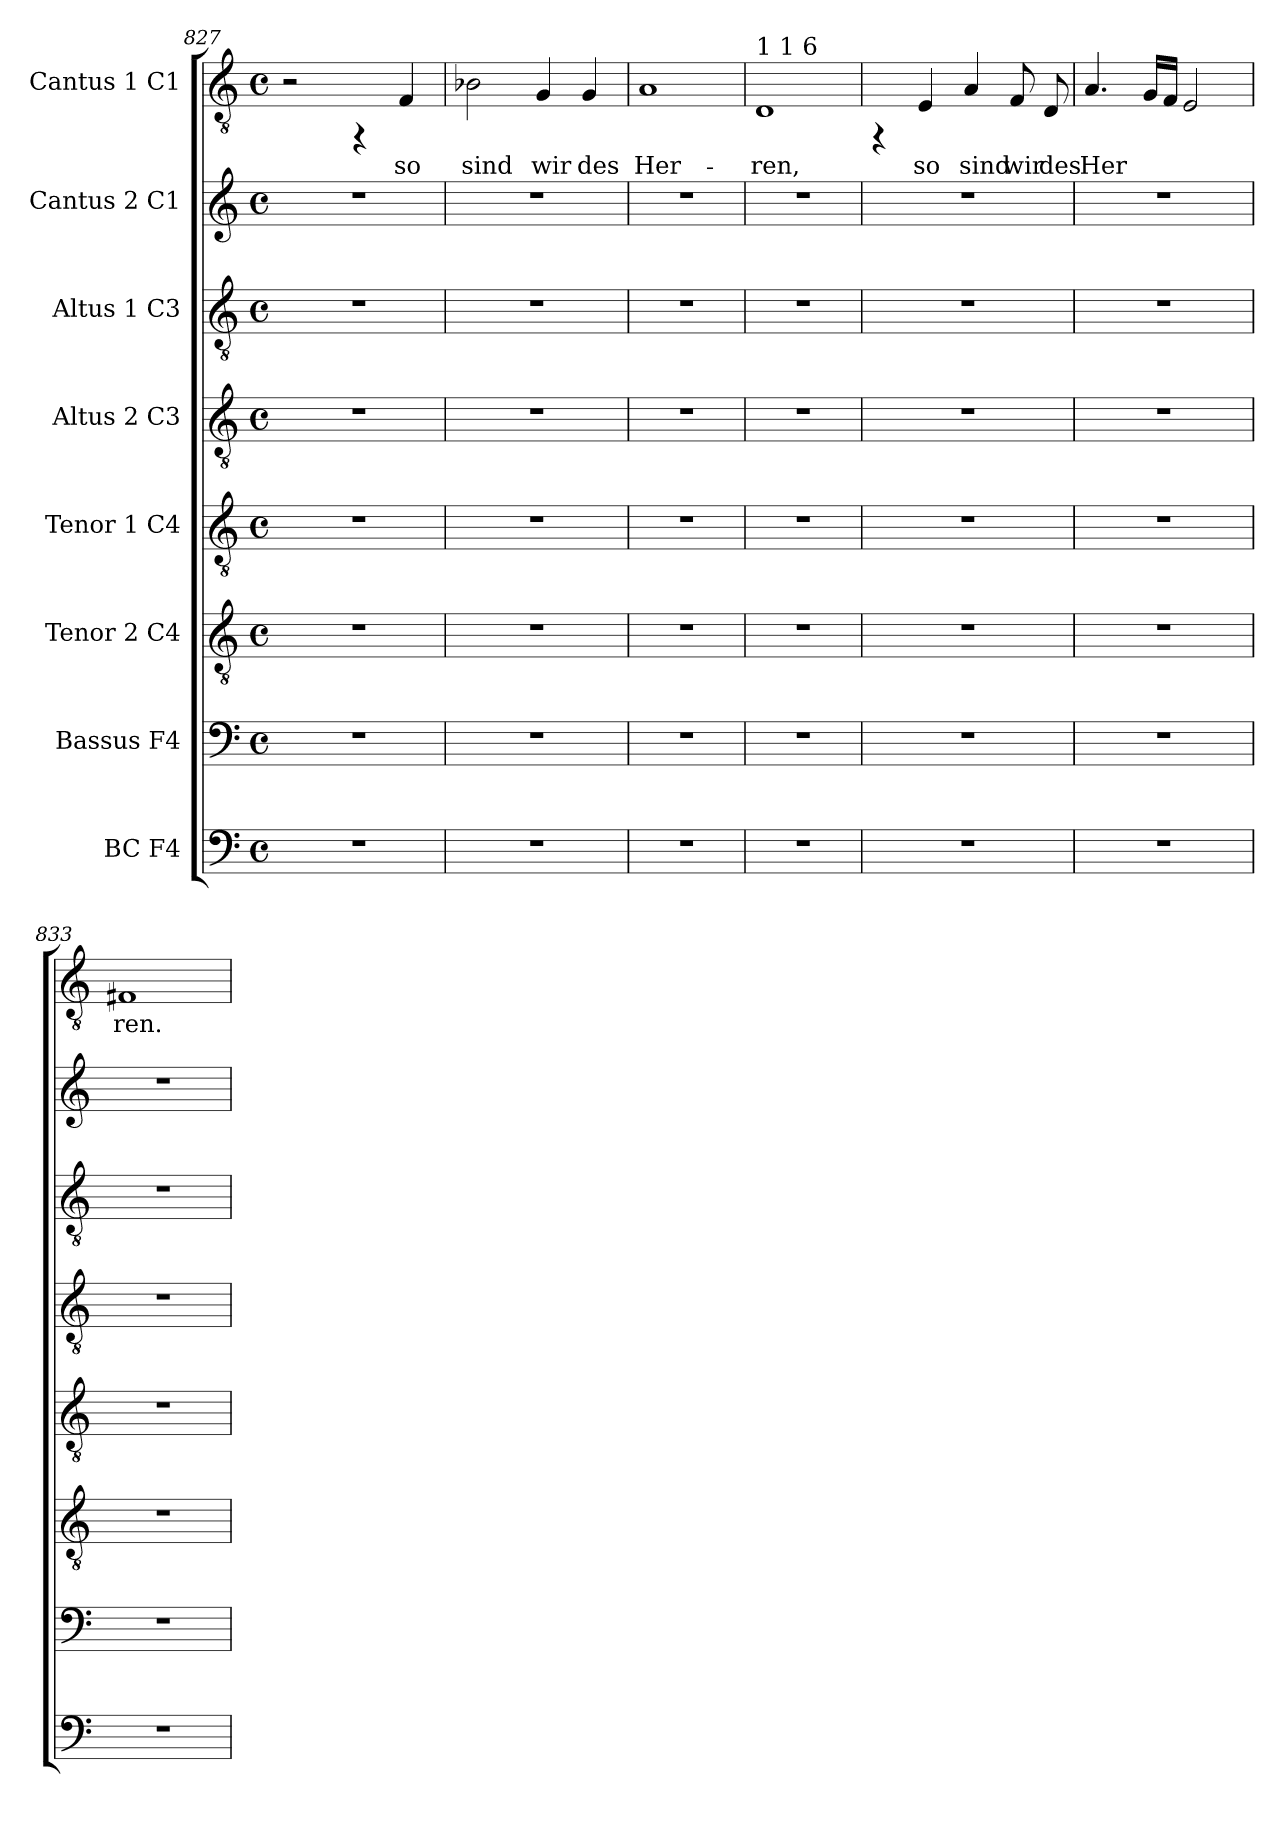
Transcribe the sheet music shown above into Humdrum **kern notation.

**kern	**kern	**kern	**kern	**kern	**kern	**kern	**kern	**text
*part8	*part7	*part6	*part5	*part4	*part3	*part2	*part1	*part1
*staff8	*staff7	*staff6	*staff5	*staff4	*staff3	*staff2	*staff1	*staff1
*I"BC  F4	*I"Bassus  F4	*I"Tenor 2  C4	*I"Tenor 1  C4	*I"Altus 2  C3	*I"Altus 1  C3	*I"Cantus 2  C1	*I"Cantus 1  C1	*
*clefF4	*clefF4	*clefGv2	*clefGv2	*clefGv2	*clefGv2	*clefG2	*clefGv2	*
*k[]	*k[]	*k[]	*k[]	*k[]	*k[]	*k[]	*k[]	*
*C:	*C:	*C:	*C:	*C:	*C:	*C:	*C:	*
*M4/4	*M4/4	*M4/4	*M4/4	*M4/4	*M4/4	*M4/4	*M4/4	*
*met(c)	*met(c)	*met(c)	*met(c)	*met(c)	*met(c)	*met(c)	*met(c)	*
=827	=827	=827	=827	=827	=827	=827	=827	=827
1r	1r	1r	1r	1r	1r	1r	2r	.
.	.	.	.	.	.	.	4rFF	.
!	!	!	!	!	!	!	!	!LO:LY:b:cj
.	.	.	.	.	.	.	4F/	so
=828	=828	=828	=828	=828	=828	=828	=828	=828
!	!	!	!	!	!	!	!	!LO:LY:b:cj
1r	1r	1r	1r	1r	1r	1r	2B-X\	sind
!	!	!	!	!	!	!	!	!LO:LY:b:cj
.	.	.	.	.	.	.	4G/	wir
!	!	!	!	!	!	!	!	!LO:LY:b:cj
.	.	.	.	.	.	.	4G/	des
=829	=829	=829	=829	=829	=829	=829	=829	=829
!	!	!	!	!	!	!	!	!LO:LY:b:cj
1r	1r	1r	1r	1r	1r	1r	1A	Her-
!!LO:LB:g=z
=830	=830	=830	=830	=830	=830	=830	=830	=830
!	!	!	!	!	!	!	!LO:TX:a:t=1 1 6	!
!	!	!	!	!	!	!	!	!LO:LY:b:cj
1r	1r	1r	1r	1r	1r	1r	1D	-ren,
=831	=831	=831	=831	=831	=831	=831	=831	=831
1r	1r	1r	1r	1r	1r	1r	4rFF	.
!	!	!	!	!	!	!	!	!LO:LY:b:cj
.	.	.	.	.	.	.	4E/	so
!	!	!	!	!	!	!	!	!LO:LY:b:cj
.	.	.	.	.	.	.	4A/	sind
!	!	!	!	!	!	!	!	!LO:LY:b:cj
.	.	.	.	.	.	.	8F/	wir
!	!	!	!	!	!	!	!	!LO:LY:b:cj
.	.	.	.	.	.	.	8D/	des
=832	=832	=832	=832	=832	=832	=832	=832	=832
!	!	!	!	!	!	!	!	!LO:LY:b:cj
1r	1r	1r	1r	1r	1r	1r	4.A/	Her-
!	!	!	!	!	!	!	!	!LO:LY:b:cj
.	.	.	.	.	.	.	16G/L	--
!	!	!	!	!	!	!	!	!LO:LY:b:cj
.	.	.	.	.	.	.	16F/J	--
!	!	!	!	!	!	!	!	!LO:LY:b:cj
.	.	.	.	.	.	.	2E/	--
=833	=833	=833	=833	=833	=833	=833	=833	=833
!	!	!	!	!	!	!	!	!LO:LY:b:cj
1r	1r	1r	1r	1r	1r	1r	1F#X	-ren.
=!	=!	=!	=!	=!	=!	=!	=!	=!
*-	*-	*-	*-	*-	*-	*-	*-	*-
